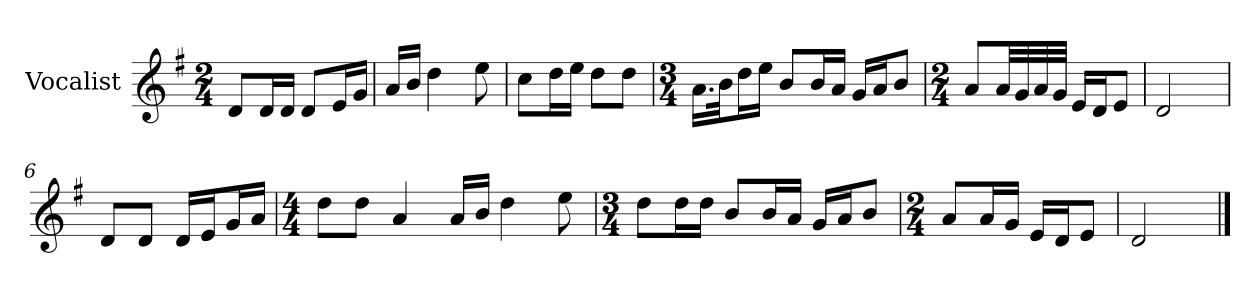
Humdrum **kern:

**kern
*part1
*staff1
*I"Vocalist
*k[f#]
*G:
*M2/4
=
8dL
16dL
16dJJ
8dL
16eL
16gJJ
=1
16aLL
16bJJ
4dd
8ee
=2
8ccL
16ddL
16eeJJ
8ddL
8ddJ
=3
*M3/4
16.aLL
32bJk
16ddL
16eeJJ
8bL
16bL
16aJJ
16gLL
16aJ
8bJ
=4
*M2/4
8aL
32aLL
32g
32a
32gJJJ
16eLL
16dJ
8eJ
=5
2d
=6
8dL
8dJ
16dLL
16eJ
16gL
16aJJ
=7
*M4/4
8ddL
8ddJ
4a
16aLL
16bJJ
4dd
8ee
=8
*M3/4
8ddL
16ddL
16ddJJ
8bL
16bL
16aJJ
16gLL
16aJ
8bJ
=9
*M2/4
8aL
16aL
16gJJ
16eLL
16dJ
8eJ
=10
2d
==
*-
